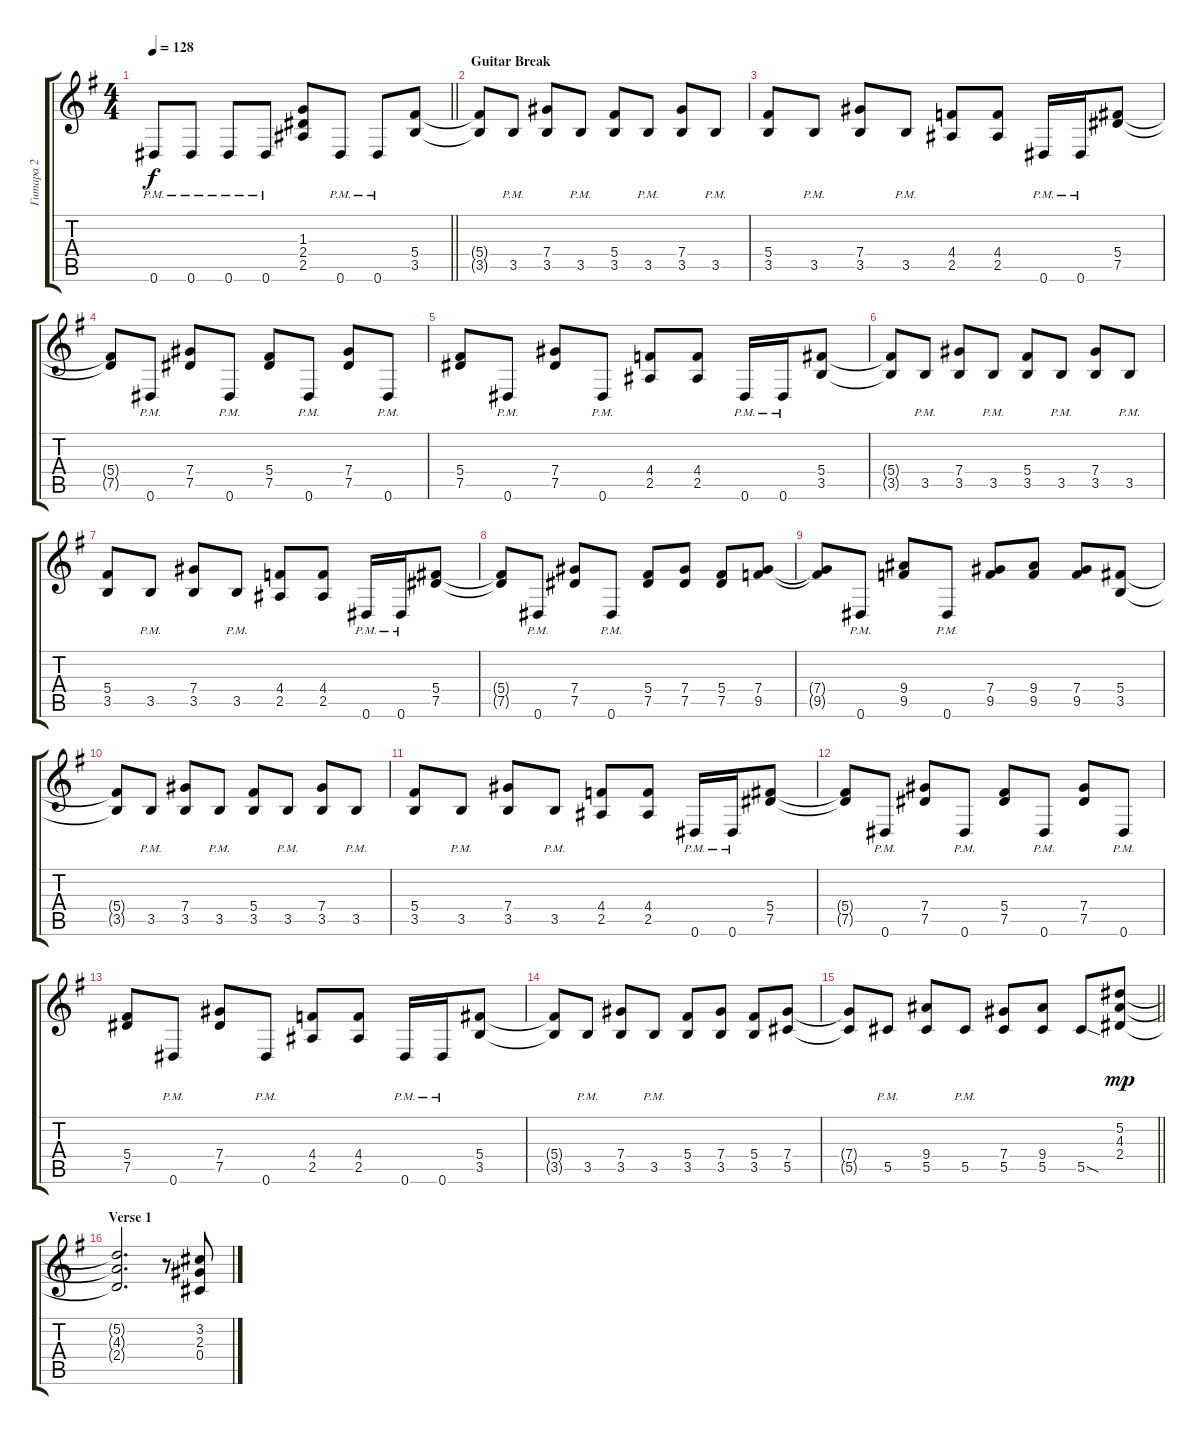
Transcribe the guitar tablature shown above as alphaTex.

\track ("Гитара 2" "Гитара 2") {instrument distortionguitar}
\staff {score tabs}
\tuning (Eb4 Bb3 Gb3 Db3 Ab2 Eb2) {hide}
\ts (4 4)
\tempo 128
\clef g2
\barLineRight lightlight
\ks eminor
0.6{pm}.8{dy f} 0.6{pm}.8 0.6{pm}.8 0.6{pm}.8 (1.3 2.4 2.5).8 0.6{pm}.8 0.6{pm}.8 (5.4 3.5).8 |
\section ("" "Guitar Break")
(5.4{t} 3.5{t}).8 3.5{pm}.8 (7.4 3.5).8 3.5{pm}.8 (5.4 3.5).8 3.5{pm}.8 (7.4 3.5).8 3.5{pm}.8 |
(5.4 3.5).8 3.5{pm}.8 (7.4 3.5).8 3.5{pm}.8 (4.4 2.5).8 (4.4 2.5).8 0.6{pm}.16 0.6{pm}.16 (5.4 7.5).8 |
(5.4{t} 7.5{t}).8 0.6{pm}.8 (7.4 7.5).8 0.6{pm}.8 (5.4 7.5).8 0.6{pm}.8 (7.4 7.5).8 0.6{pm}.8 |
(5.4 7.5).8 0.6{pm}.8 (7.4 7.5).8 0.6{pm}.8 (4.4 2.5).8 (4.4 2.5).8 0.6{pm}.16 0.6{pm}.16 (5.4 3.5).8 |
(5.4{t} 3.5{t}).8 3.5{pm}.8 (7.4 3.5).8 3.5{pm}.8 (5.4 3.5).8 3.5{pm}.8 (7.4 3.5).8 3.5{pm}.8 |
(5.4 3.5).8 3.5{pm}.8 (7.4 3.5).8 3.5{pm}.8 (4.4 2.5).8 (4.4 2.5).8 0.6{pm}.16 0.6{pm}.16 (5.4 7.5).8 |
(5.4{t} 7.5{t}).8 0.6{pm}.8 (7.4 7.5).8 0.6{pm}.8 (5.4 7.5).8 (7.4 7.5).8 (5.4 7.5).8 (7.4 9.5).8 |
(7.4{t} 9.5{t}).8 0.6{pm}.8 (9.4 9.5).8 0.6{pm}.8 (7.4 9.5).8 (9.4 9.5).8 (7.4 9.5).8 (5.4 3.5).8 |
(5.4{t} 3.5{t}).8 3.5{pm}.8 (7.4 3.5).8 3.5{pm}.8 (5.4 3.5).8 3.5{pm}.8 (7.4 3.5).8 3.5{pm}.8 |
(5.4 3.5).8 3.5{pm}.8 (7.4 3.5).8 3.5{pm}.8 (4.4 2.5).8 (4.4 2.5).8 0.6{pm}.16 0.6{pm}.16 (5.4 7.5).8 |
(5.4{t} 7.5{t}).8 0.6{pm}.8 (7.4 7.5).8 0.6{pm}.8 (5.4 7.5).8 0.6{pm}.8 (7.4 7.5).8 0.6{pm}.8 |
(5.4 7.5).8 0.6{pm}.8 (7.4 7.5).8 0.6{pm}.8 (4.4 2.5).8 (4.4 2.5).8 0.6{pm}.16 0.6{pm}.16 (5.4 3.5).8 |
(5.4{t} 3.5{t}).8 3.5{pm}.8 (7.4 3.5).8 3.5{pm}.8 (5.4 3.5).8 (7.4 3.5).8 (5.4 3.5).8 (7.4 5.5).8 |
\barLineRight lightlight
(7.4{t} 5.5{t}).8 5.5{pm}.8 (9.4 5.5).8 5.5{pm}.8 (7.4 5.5).8 (9.4 5.5).8 5.5{sod}.8 (5.2 4.3 2.4).8{dy mp} |
\section ("" "Verse 1")
(5.2{t} 4.3{t} 2.4{t}).2{d} r.8 (3.2 2.3 0.4).8
